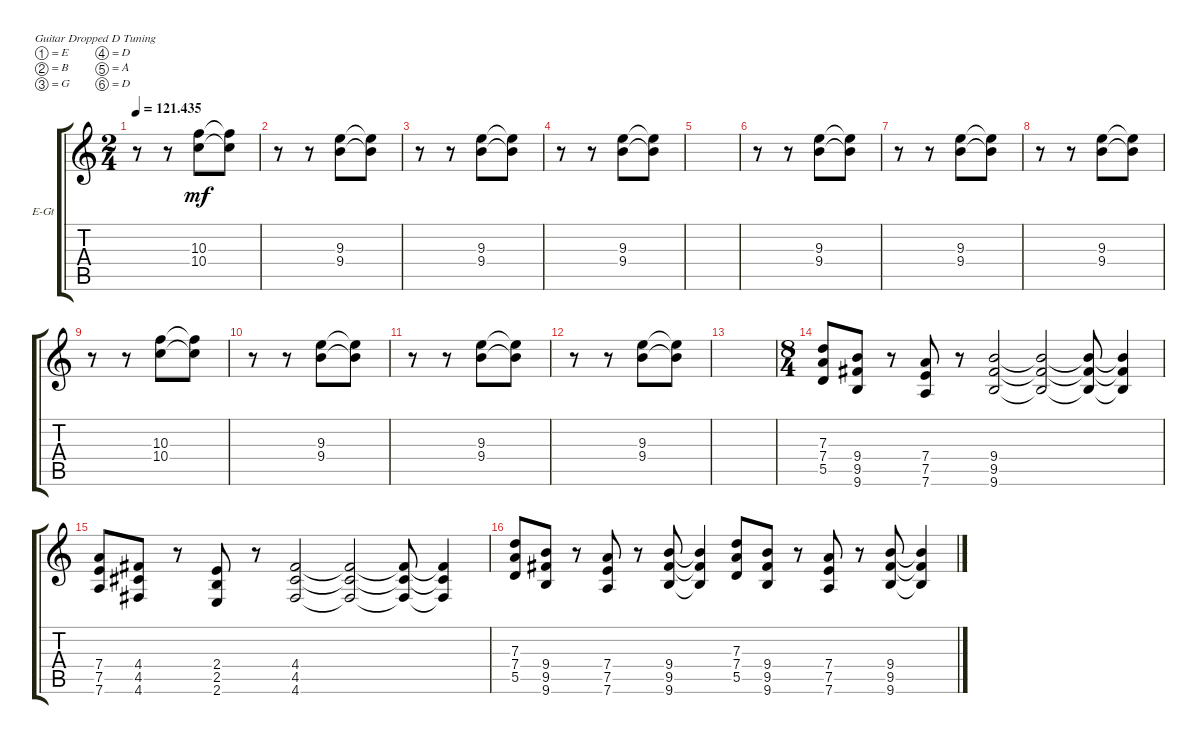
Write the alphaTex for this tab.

\bracketExtendMode groupsimilarinstruments
\firstSystemTrackNameOrientation horizontal
\otherSystemsTrackNameOrientation horizontal
\track ("Electric Guitar 1" "E-Gt") {instrument distortionguitar}
\staff {score tabs}
\tuning (E4 B3 G3 D3 A2 D2)
\ts (2 4)
\tempo
121.435
\accidentals auto
\clef g2
\ottava regular
\simile none
\ks c
r.8{dy mf} r.8 (10.4 10.3).8 (10.3{t} 10.4{t}).8 |
r.8 r.8 (9.4 9.3).8 (9.3{t} 9.4{t}).8 |
r.8 r.8 (9.4 9.3).8 (9.3{t} 9.4{t}).8 |
r.8 r.8 (9.4 9.3).8 (9.3{t} 9.4{t}).8 |
|
r.8 r.8 (9.4 9.3).8 (9.3{t} 9.4{t}).8 |
r.8 r.8 (9.4 9.3).8 (9.3{t} 9.4{t}).8 |
r.8 r.8 (9.4 9.3).8 (9.3{t} 9.4{t}).8 |
r.8 r.8 (10.4 10.3).8 (10.3{t} 10.4{t}).8 |
r.8 r.8 (9.4 9.3).8 (9.3{t} 9.4{t}).8 |
r.8 r.8 (9.4 9.3).8 (9.3{t} 9.4{t}).8 |
r.8 r.8 (9.4 9.3).8 (9.3{t} 9.4{t}).8 |
|
\ts (8 4)
(5.5 7.4 7.3).8 (9.6 9.5 9.4).8 r.8 (7.4 7.5 7.6).8 r.8 (9.4 9.5 9.6).2 (9.4{t} 9.5{t} 9.6{t}).2 (9.4{t} 9.5{t} 9.6{t}).8 (9.4{t} 9.5{t} 9.6{t}).4 |
(7.6 7.5 7.4).8 (4.4 4.5 4.6).8 r.8 (2.6 2.5 2.4).8 r.8 (4.6 4.5 4.4).2 (4.4{t} 4.5{t} 4.6{t}).2 (4.6{t} 4.5{t} 4.4{t}).8 (4.4{t} 4.5{t} 4.6{t}).4 |
(5.5 7.4 7.3).8 (9.6 9.5 9.4).8 r.8 (7.4 7.5 7.6).8 r.8 (9.4 9.5 9.6).8 (9.4{t} 9.5{t} 9.6{t}).4 (5.5 7.4 7.3).8 (9.6 9.5 9.4).8 r.8 (7.4 7.5 7.6).8 r.8 (9.4 9.5 9.6).8 (9.4{t} 9.5{t} 9.6{t}).4
